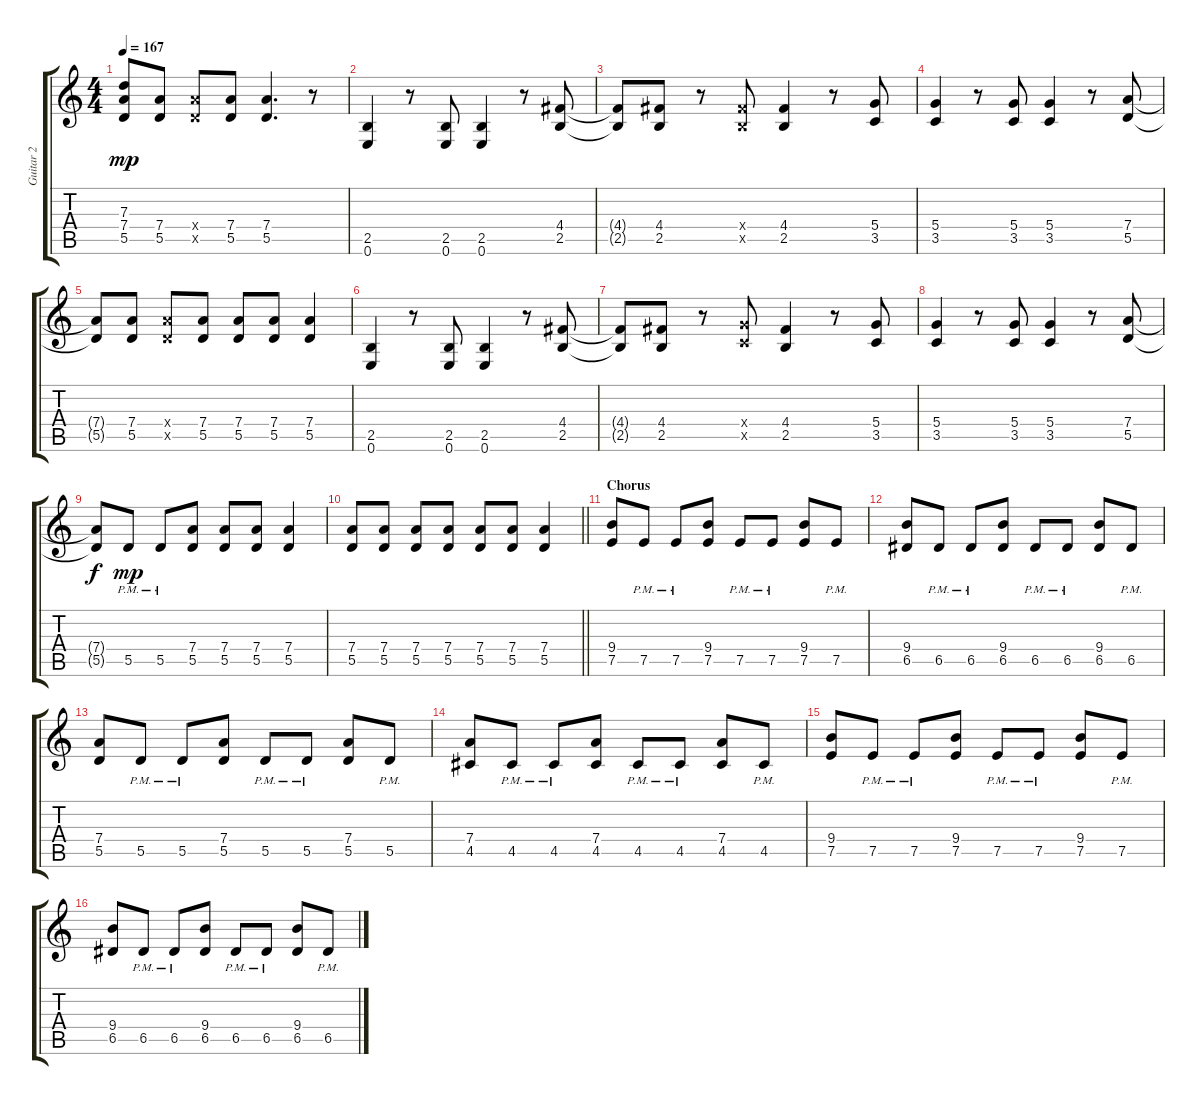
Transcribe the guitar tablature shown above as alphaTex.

\track ("Guitar 2" "Guitar 2") {instrument electricguitarclean}
\staff {score tabs}
\tuning (E4 B3 G3 D3 A2 E2) {hide}
\ts (4 4)
\tempo 167
\clef g2
\ks c
(7.3{t} 7.4{t} 5.5{t}).8{dy mp} (7.4 5.5).8 (7.4{x} 5.5{x}).8 (7.4 5.5).8 (7.4 5.5).4{d} r.8 |
(2.5 0.6).4 r.8 (2.5 0.6).8 (2.5 0.6).4 r.8 (4.4 2.5).8 |
(4.4{t} 2.5{t}).8 (4.4 2.5).8 r.8 (4.4{x} 2.5{x}).8 (4.4 2.5).4 r.8 (5.4 3.5).8 |
(5.4 3.5).4 r.8 (5.4 3.5).8 (5.4 3.5).4 r.8 (7.4 5.5).8 |
(7.4{t} 5.5{t}).8 (7.4 5.5).8 (7.4{x} 5.5{x}).8 (7.4 5.5).8 (7.4 5.5).8 (7.4 5.5).8 (7.4 5.5).4 |
(2.5 0.6).4 r.8 (2.5 0.6).8 (2.5 0.6).4 r.8 (4.4 2.5).8 |
(4.4{t} 2.5{t}).8 (4.4 2.5).8 r.8 (5.4{x} 3.5{x}).8 (4.4 2.5).4 r.8 (5.4 3.5).8 |
(5.4 3.5).4 r.8 (5.4 3.5).8 (5.4 3.5).4 r.8 (7.4 5.5).8 |
(7.4{t} 5.5{t}).8{dy f} 5.5{pm}.8{dy mp} 5.5{pm}.8 (7.4 5.5).8 (7.4 5.5).8 (7.4 5.5).8 (7.4 5.5).4 |
\barLineRight lightlight
(7.4 5.5).8 (7.4 5.5).8 (7.4 5.5).8 (7.4 5.5).8 (7.4 5.5).8 (7.4 5.5).8 (7.4 5.5).4 |
\section ("" "Chorus")
(9.4 7.5).8 7.5{pm}.8 7.5{pm}.8 (9.4 7.5).8 7.5{pm}.8 7.5{pm}.8 (9.4 7.5).8 7.5{pm}.8 |
(9.4 6.5).8 6.5{pm}.8 6.5{pm}.8 (9.4 6.5).8 6.5{pm}.8 6.5{pm}.8 (9.4 6.5).8 6.5{pm}.8 |
(7.4 5.5).8 5.5{pm}.8 5.5{pm}.8 (7.4 5.5).8 5.5{pm}.8 5.5{pm}.8 (7.4 5.5).8 5.5{pm}.8 |
(7.4 4.5).8 4.5{pm}.8 4.5{pm}.8 (7.4 4.5).8 4.5{pm}.8 4.5{pm}.8 (7.4 4.5).8 4.5{pm}.8 |
(9.4 7.5).8 7.5{pm}.8 7.5{pm}.8 (9.4 7.5).8 7.5{pm}.8 7.5{pm}.8 (9.4 7.5).8 7.5{pm}.8 |
(9.4 6.5).8 6.5{pm}.8 6.5{pm}.8 (9.4 6.5).8 6.5{pm}.8 6.5{pm}.8 (9.4 6.5).8 6.5{pm}.8
